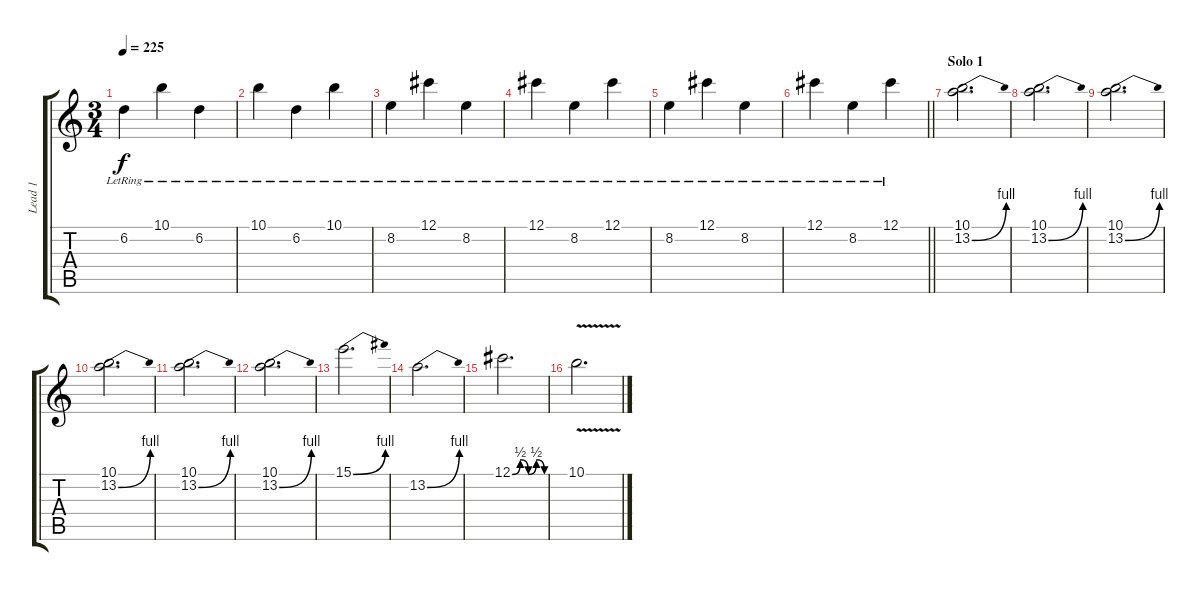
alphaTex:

\track ("Lead 1" "Lead 1") {instrument overdrivenguitar}
\staff {score tabs}
\tuning (Db4 Ab3 E3 B2 Gb2 B1) {hide}
\ts (3 4)
\tempo 225
\clef g2
\ks c
6.2{lr}.4{dy f} 10.1{lr}.4 6.2{lr}.4 |
10.1{lr}.4 6.2{lr}.4 10.1{lr}.4 |
8.2{lr}.4 12.1{lr}.4 8.2{lr}.4 |
12.1{lr}.4 8.2{lr}.4 12.1{lr}.4 |
8.2{lr}.4 12.1{lr}.4 8.2{lr}.4 |
\barLineRight lightlight
12.1{lr}.4 8.2{lr}.4 12.1{lr}.4 |
\section ("" "Solo 1")
(10.1 13.2{be (bend 0 0 60 4)}).2{d} |
(10.1 13.2{be (bend 0 0 60 4)}).2{d} |
(10.1 13.2{be (bend 0 0 60 4)}).2{d} |
(10.1 13.2{be (bend 0 0 60 4)}).2{d} |
(10.1 13.2{be (bend 0 0 60 4)}).2{d} |
(10.1 13.2{be (bend 0 0 60 4)}).2{d} |
15.1{be (bend 0 0 60 4)}.2{d} |
13.2{be (bend 0 0 60 4)}.2{d} |
12.1{be (custom 0 0 15 2 30 0 45 2 60 0)}.2{d} |
10.1{v}.2{d}
